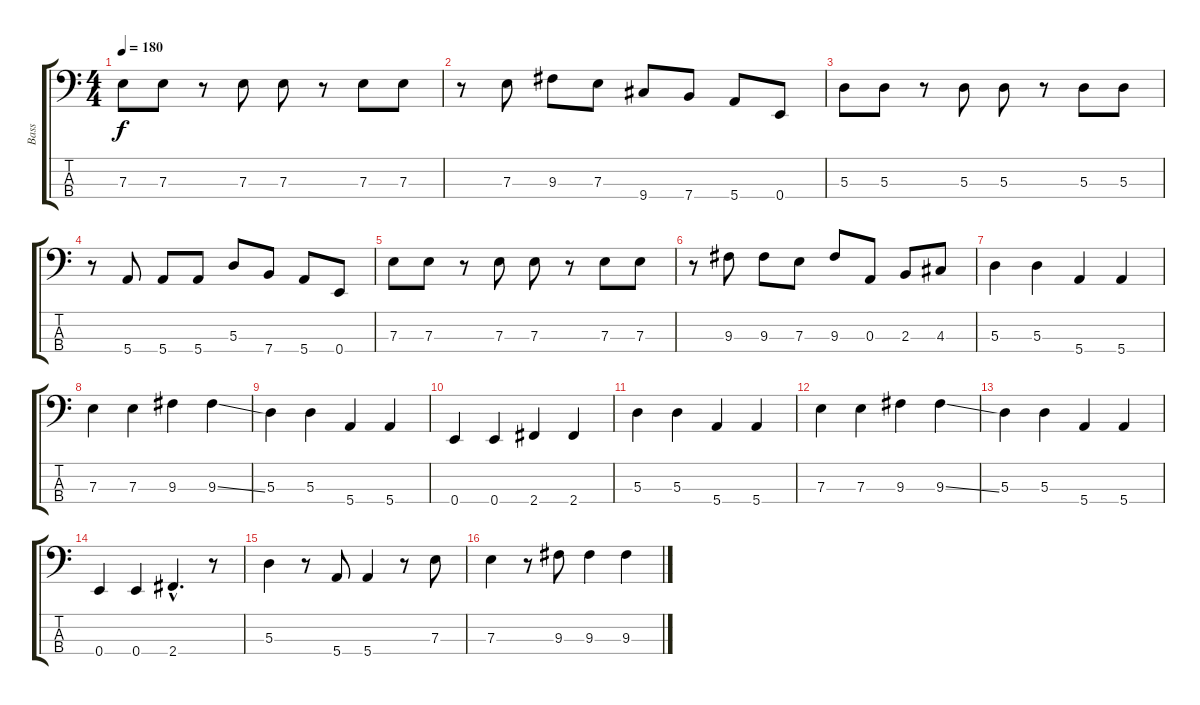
\track ("Bass" "Bass") {instrument electricbasspick}
\staff {score tabs}
\tuning (G2 D2 A1 E1) {hide}
\ts (4 4)
\tempo 180
\clef f4
\ks c
7.3.8{dy f} 7.3.8 r.8 7.3.8 7.3.8 r.8 7.3.8 7.3.8 |
r.8 7.3.8 9.3.8 7.3.8 9.4.8 7.4.8 5.4.8 0.4.8 |
5.3.8 5.3.8 r.8 5.3.8 5.3.8 r.8 5.3.8 5.3.8 |
r.8 5.4.8 5.4.8 5.4.8 5.3.8 7.4.8 5.4.8 0.4.8 |
7.3.8 7.3.8 r.8 7.3.8 7.3.8 r.8 7.3.8 7.3.8 |
r.8 9.3.8 9.3.8 7.3.8 9.3.8 0.3.8 2.3.8 4.3.8 |
5.3.4 5.3.4 5.4.4 5.4.4 |
7.3.4 7.3.4 9.3.4 9.3{ss}.4 |
5.3.4 5.3.4 5.4.4 5.4.4 |
0.4.4 0.4.4 2.4.4 2.4.4 |
5.3.4 5.3.4 5.4.4 5.4.4 |
7.3.4 7.3.4 9.3.4 9.3{ss}.4 |
5.3.4 5.3.4 5.4.4 5.4.4 |
0.4.4 0.4.4 2.4{hac}.4{d} r.8 |
5.3.4 r.8 5.4.8 5.4.4 r.8 7.3.8 |
7.3.4 r.8 9.3.8 9.3.4 9.3{ss}.4
